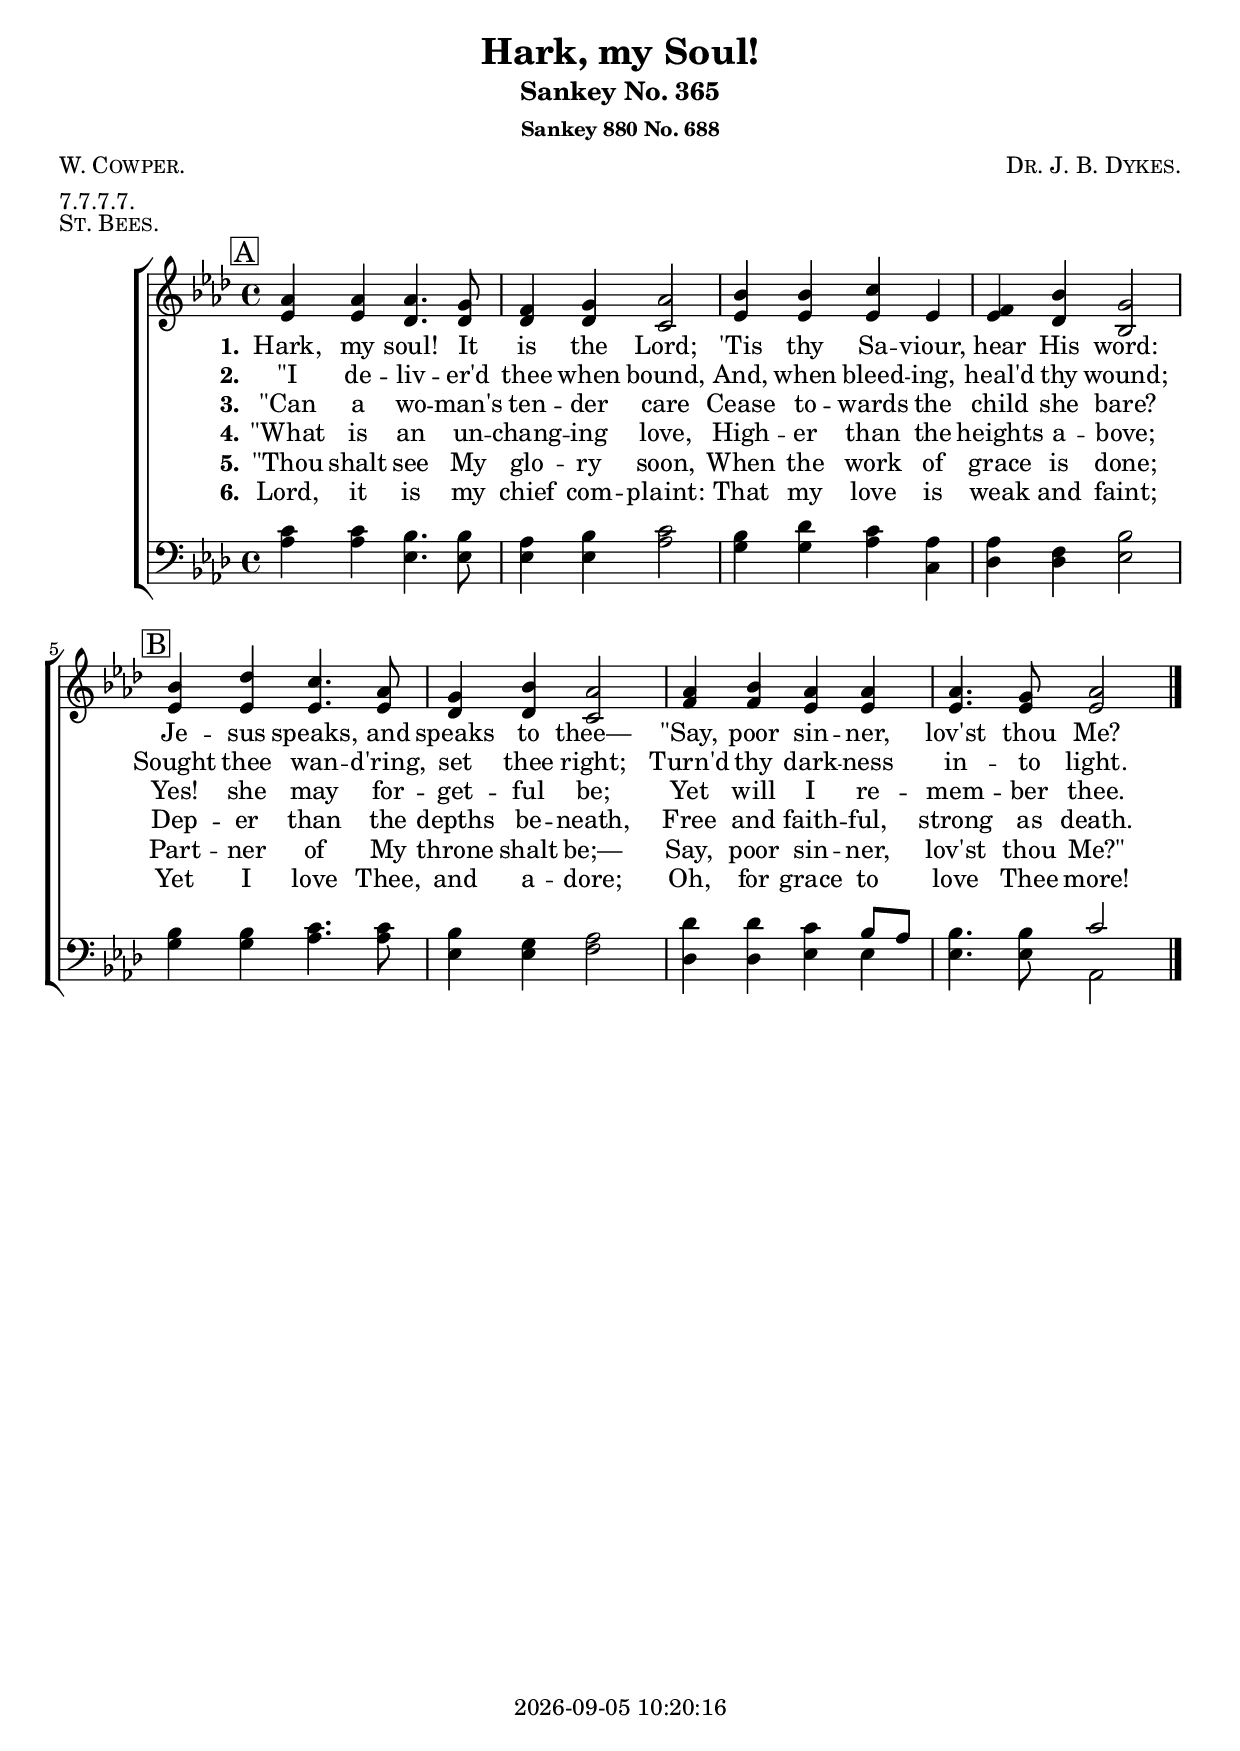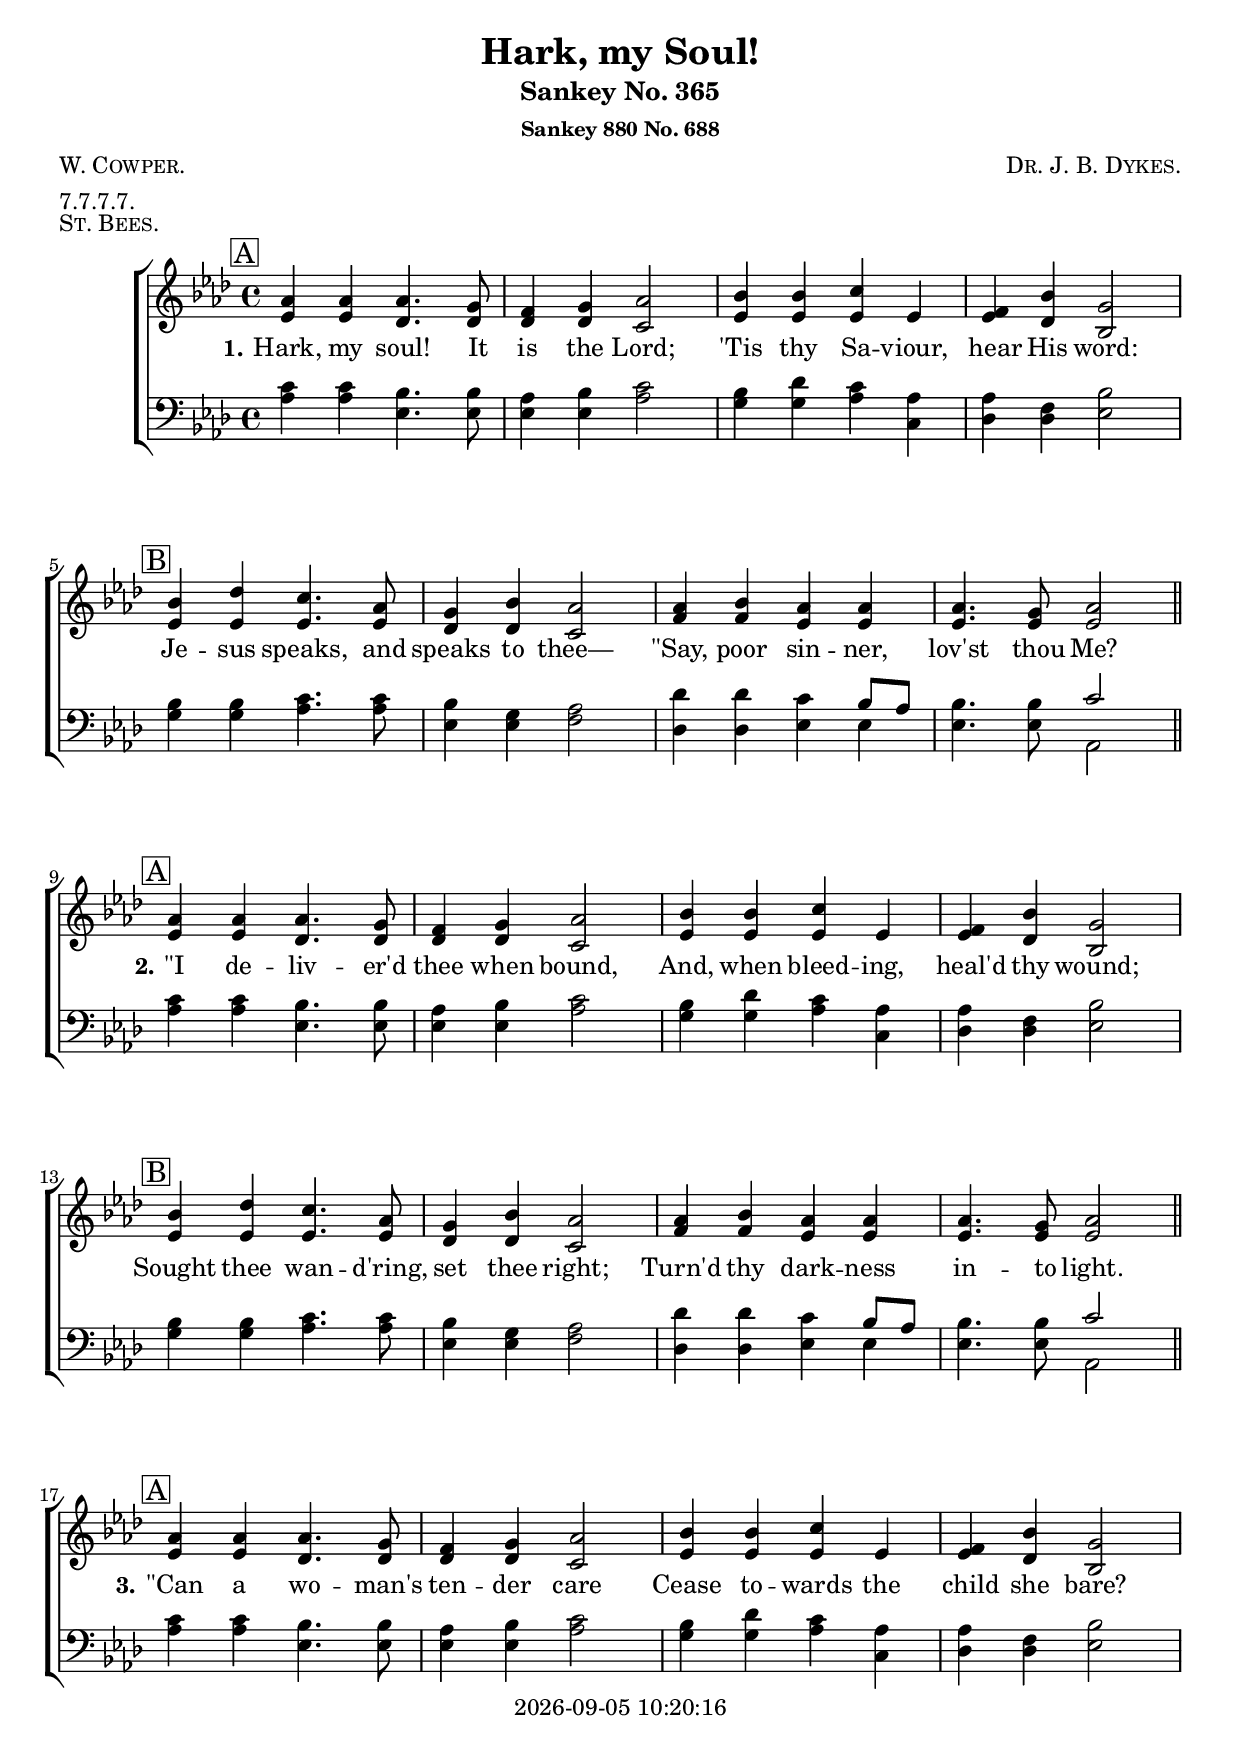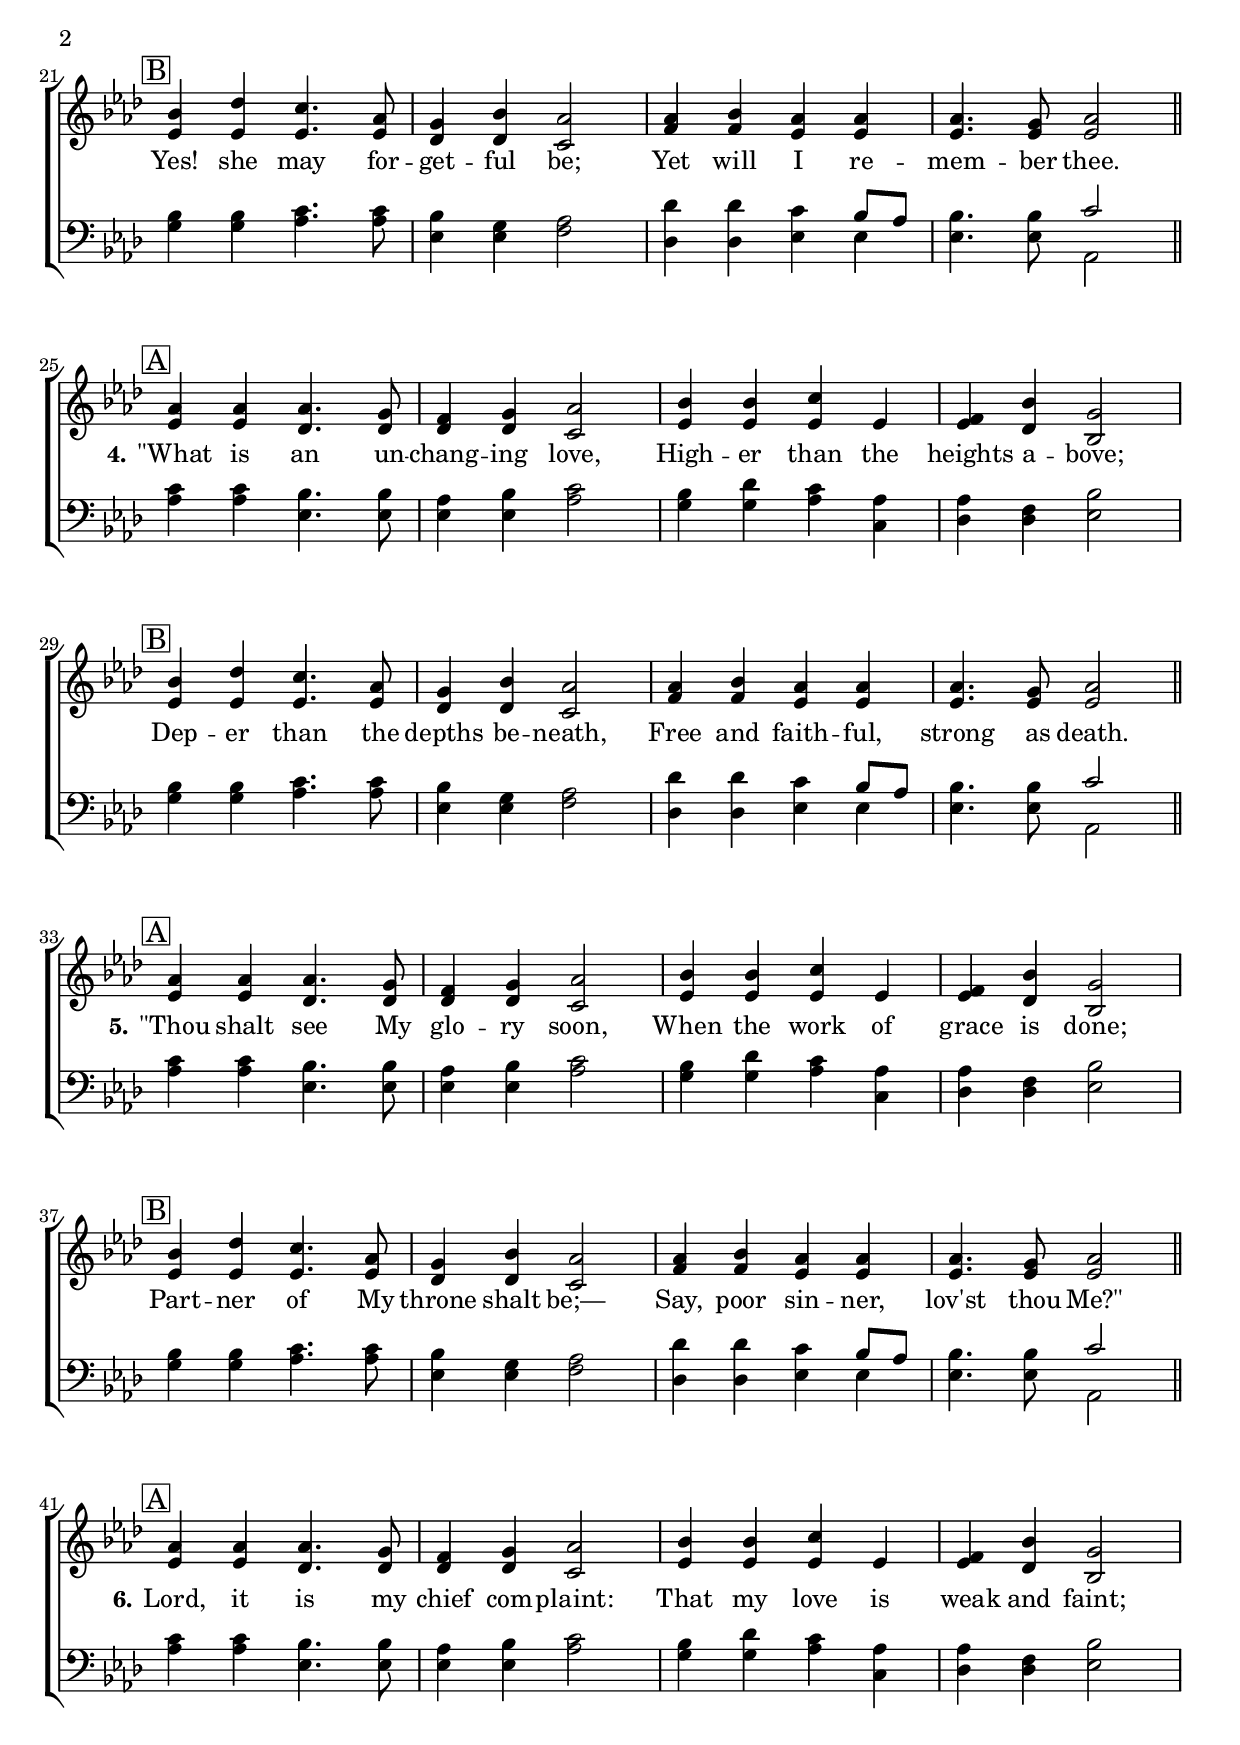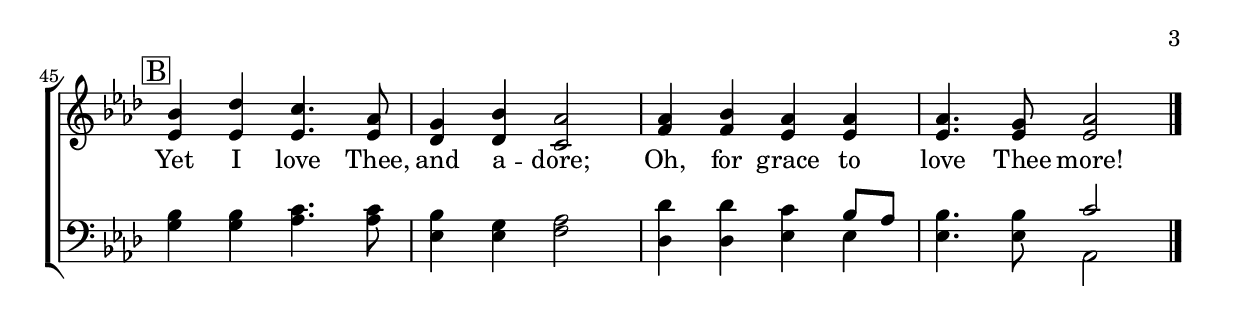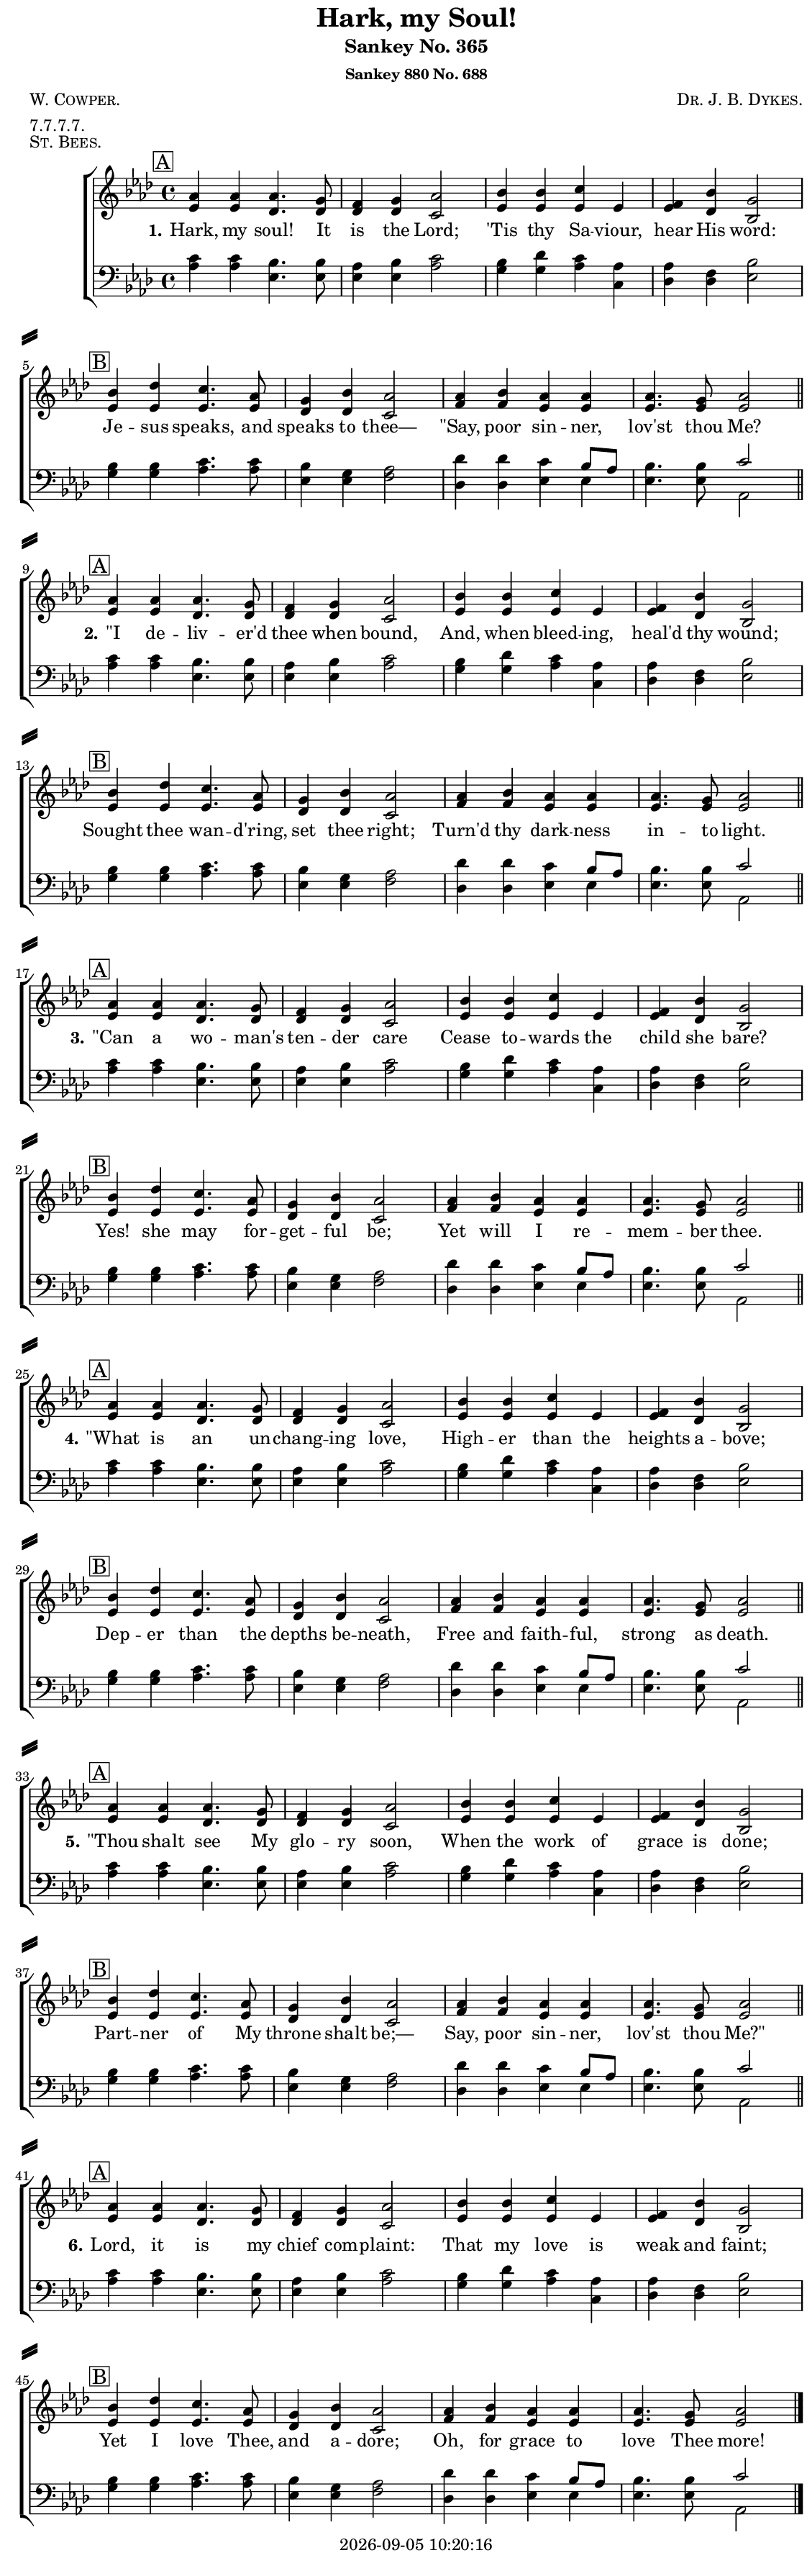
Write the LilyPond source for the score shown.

\version "2.22.1"

\include "articulate.ly"

today = #(strftime "%Y-%m-%d %H:%M:%S" (localtime (current-time)))

\header {
% centered at top
%  dedication  = "dedication"
  title       = "Hark, my Soul!"
  subtitle    = "Sankey No. 365"
  subsubtitle = "Sankey 880 No. 688"
%  instrument  = "instrument"
  
% arrangement of following lines:
%
%  poet    composer
%  meter   arranger
%  piece       opus

  composer    = \markup\smallCaps "Dr. J. B. Dykes."
%  arranger    = "arranger"
%  opus        = "opus"

  poet        = \markup\smallCaps "W. Cowper."
  meter       = \markup\smallCaps "7.7.7.7."
  piece       = \markup\smallCaps "St. Bees."

% centered at bottom
% tagline     = "tagline" % default lilypond version
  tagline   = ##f
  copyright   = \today
}

% #(set-global-staff-size 16)

global = {
  \key aes \major
  \time 4/4
}

RehearsalTrack = {
% \set Score.currentBarNumber = #5
  \mark \markup { \box "A" } s1*4
  \mark \markup { \box "B" } s1*4
}

TempoTrack = {
  \set Score.tempoHideNote = ##t
  \tempo 4=120
}

nl = { \bar "||" \break }

soprano = \relative {
  \autoBeamOff
  aes'4 4 4. g8
  f4 g aes2
  bes4 4 c ees,
  f4 bes g2
  bes4 des c4. aes8 % B
  g4 bes aes2
  aes4 bes aes aes
  aes4. g8 aes2
}

alto = \relative {
  \autoBeamOff
  ees'4 4 des4. 8
  des4 4 c2
  ees4 4 4 4
  ees4 des bes2
  ees4 4 4. 8 % B
  des4 4 c2
  f4 4 ees4 4
  ees4. 8 2
}

tenor = \relative {
  \autoBeamOff
  c'4 4 bes4. 8
  aes4 bes c2
  bes4 des c aes
  aes4 f bes2
  bes4 4 c4. 8 % B
  bes4 g aes2
  des4 4 c bes8[aes]
  bes4. 8 c2
}

bass = \relative {
  \autoBeamOff
  aes4 4 ees4. 8
  ees4 4 aes2
  g4 4 aes c,
  des4 4 ees2
  g4 4 aes4. 8 % B
  ees4 4 f2
  des4 4 ees4 4
  ees4. 8 aes,2
}

nom  = {   \set ignoreMelismata = ##t }
yesm = { \unset ignoreMelismata       }

chorus = \lyricmode {
}

verses = 6

wordsOne = \lyricmode {
  \set stanza = "1."
  Hark, my soul! It is the Lord;
  'Tis thy Sa -- viour, hear His word:
  Je -- sus speaks, and speaks to thee—
  "\"Say," poor sin -- ner, lov'st thou Me?
}
  
wordsTwo = \lyricmode {
  \set stanza = "2."
  "\"I" de -- liv -- er'd thee when bound,
  And, when bleed -- ing, heal'd thy wound;
  Sought thee wan -- d'ring, set thee right;
  Turn'd thy dark -- ness in -- to light.
}
  
wordsThree = \lyricmode {
  \set stanza = "3."
  "\"Can" a wo -- man's ten -- der care
  Cease to -- wards the child she bare?
  Yes! she may for -- get -- ful be;
  Yet will I re -- mem -- ber thee.
}
  
wordsFour = \lyricmode {
  \set stanza = "4."
  "\"What" is an un -- chang -- ing love,
  High -- er than the heights a -- bove;
  Dep -- er than the depths be -- neath,
  Free and faith -- ful, strong as death.
}
  
wordsFive = \lyricmode {
  \set stanza = "5."
  "\"Thou" shalt see My glo -- ry soon,
  When the work of grace is done;
  Part -- ner of My throne shalt be;—
  Say, poor sin -- ner, lov'st thou "Me?\""
}
  
wordsSix = \lyricmode {
  \set stanza = "6."
  Lord, it is my chief com -- plaint:
  That my love is weak and faint;
  Yet I love Thee, and a -- dore;
  Oh, for grace to love Thee more!
}
  
wordsMidi = \lyricmode {
  \set stanza = "1."
  "Hark, " "my " "soul! " "It " "is " "the " "Lord; "
  "\n'Tis " "thy " Sa "viour, " "hear " "His " "word: "
  "\nJe" "sus " "speaks, " "and " "speaks " "to " "thee— "
  "\n\"Say, " "poor " sin "ner, " "lov'st " "thou " "Me? "

  \set stanza = "2."
  "\n\"I " de liv "er'd " "thee " "when " "bound, "
  "\nAnd, " "when " bleed "ing, " "heal'd " "thy " "wound; "
  "\nSought " "thee " wan "d'ring, " "set " "thee " "right; "
  "\nTurn'd " "thy " dark "ness " in "to " "light. "

  \set stanza = "3."
  "\n\"Can " "a " wo "man's " ten "der " "care "
  "\nCease " to "wards " "the " "child " "she " "bare? "
  "\nYes! " "she " "may " for get "ful " "be; "
  "\nYet " "will " "I " re mem "ber " "thee. "

  \set stanza = "4."
  "\n\"What " "is " "an " un chang "ing " "love, "
  "\nHigh" "er " "than " "the " "heights " a "bove; "
  "\nDep" "er " "than " "the " "depths " be "neath, "
  "\nFree " "and " faith "ful, " "strong " "as " "death. "

  \set stanza = "5."
  "\n\"Thou " "shalt " "see " "My " glo "ry " "soon, "
  "\nWhen " "the " "work " "of " "grace " "is " "done; "
  "\nPart" "ner " "of " "My " "throne " "shalt " "be;— "
  "\nSay, " "poor " sin "ner, " "lov'st " "thou " "Me?\" "

  \set stanza = "6."
  "\nLord, " "it " "is " "my " "chief " com "plaint: "
  "\nThat " "my " "love " "is " "weak " "and " "faint; "
  "\nYet " "I " "love " "Thee, " "and " a "dore; "
  "\nOh, " "for " "grace " "to " "love " "Thee " "more! "
}

\book {
  \bookOutputSuffix "midi"
  \score {
%    \articulate
        \new ChoirStaff <<
                                % Soprano staff
          \new Staff = soprano
          <<
            \new Voice { \repeat unfold \verses \TempoTrack     }
            \new Voice { \global \repeat unfold \verses \soprano \bar "|." }
            \addlyrics \wordsMidi
          >>
                                % Alto staff
          \new Staff = alto
          <<
            \new Voice { \global \repeat unfold \verses { \alto \nl } \bar "|." }
          >>
                                % Tenor staff
          \new Staff = tenor
          <<
            \clef "treble_8"
            \new Voice { \global \repeat unfold \verses \tenor }
          >>
                                % Bass staff
          \new Staff = bass
          <<
            \clef "bass"
            \new Voice { \global \repeat unfold \verses \bass }
          >>
        >>
    \midi {}
  }
}

\book {
  \bookOutputSuffix "repeat"
  \score {
        \new ChoirStaff <<
                                  % Joint soprano/alto staff
          \new Staff \with { printPartCombineTexts = ##f }
          <<
            \new Voice \RehearsalTrack
            \new Voice \TempoTrack
            \new NullVoice = "aligner" \soprano
            \new Voice = "women" \partCombine { \global \soprano \bar "|." } { \global \alto }
            \new Lyrics \lyricsto "aligner" { \wordsOne \chorus }
            \new Lyrics \lyricsto "aligner"   \wordsTwo
            \new Lyrics \lyricsto "aligner"   \wordsThree
            \new Lyrics \lyricsto "aligner"   \wordsFour
            \new Lyrics \lyricsto "aligner"   \wordsFive
            \new Lyrics \lyricsto "aligner"   \wordsSix
          >>
                                  % Joint tenor/bass staff
          \new Staff \with { printPartCombineTexts = ##f }
          <<
            \clef "bass"
            \new Voice = "men" \partCombine { \global \tenor } { \global \bass }
          >>
        >>
    \layout {
      indent = 1.5\cm
      \pointAndClickOff
      \context {
        \Staff \RemoveAllEmptyStaves
      }
    }
  }
}

\book {
  \bookOutputSuffix "single"
  \score {
        \new ChoirStaff <<
                                  % Joint soprano/alto staff
          \new Staff \with { printPartCombineTexts = ##f }
          <<
            \new Voice { \repeat unfold \verses \RehearsalTrack }
            \new Voice { \repeat unfold \verses \TempoTrack }
            \new NullVoice = "aligner" { \repeat unfold \verses \soprano }
            \new Voice = "women" \partCombine { \global \repeat unfold \verses \soprano \bar "|." }
                                               { \global \repeat unfold \verses { \alto \nl } \bar "|." }
            \new Lyrics \lyricsto "aligner" { \wordsOne   \chorus
                                              \wordsTwo   \chorus
                                              \wordsThree \chorus
                                              \wordsFour  \chorus
                                              \wordsFive  \chorus
                                              \wordsSix   \chorus
                                            }
          >>
                                  % Joint tenor/bass staff
          \new Staff \with { printPartCombineTexts = ##f }
          <<
            \clef "bass"
            \new Voice = "men" \partCombine { \global \repeat unfold \verses \tenor }
                                            { \global \repeat unfold \verses \bass }
          >>
        >>
    \layout {
      indent = 1.5\cm
      \pointAndClickOff
      \context {
        \Staff \RemoveAllEmptyStaves
      }
    }
  }
}

\book {
  \bookOutputSuffix "singlepage"
  \paper {
    top-margin = 0
    left-margin = 7
    right-margin = 1
    paper-width = 190\mm
    page-breaking = #ly:one-page-breaking
    system-system-spacing.basic-distance = #15
    system-separator-markup = \slashSeparator
  }
  \score {
        \new ChoirStaff <<
                                  % Joint soprano/alto staff
          \new Staff \with { printPartCombineTexts = ##f }
          <<
            \new Voice { \repeat unfold \verses \RehearsalTrack }
            \new Voice { \repeat unfold \verses \TempoTrack }
            \new NullVoice = "aligner" { \repeat unfold \verses \soprano }
            \new Voice = "women" \partCombine { \global \repeat unfold \verses \soprano \bar "|." }
                                               { \global \repeat unfold \verses { \alto \nl } \bar "|." }
            \new Lyrics \lyricsto "aligner" { \wordsOne   \chorus
                                              \wordsTwo   \chorus
                                              \wordsThree \chorus
                                              \wordsFour  \chorus
                                              \wordsFive  \chorus
                                              \wordsSix   \chorus
                                            }
          >>
                                  % Joint tenor/bass staff
          \new Staff \with { printPartCombineTexts = ##f }
          <<
            \clef "bass"
            \new Voice = "men" \partCombine { \global \repeat unfold \verses \tenor }
                                            { \global \repeat unfold \verses \bass }
          >>
        >>
    \layout {
      indent = 1.5\cm
      \pointAndClickOff
      \context {
        \Staff \RemoveAllEmptyStaves
      }
    }
  }
}
